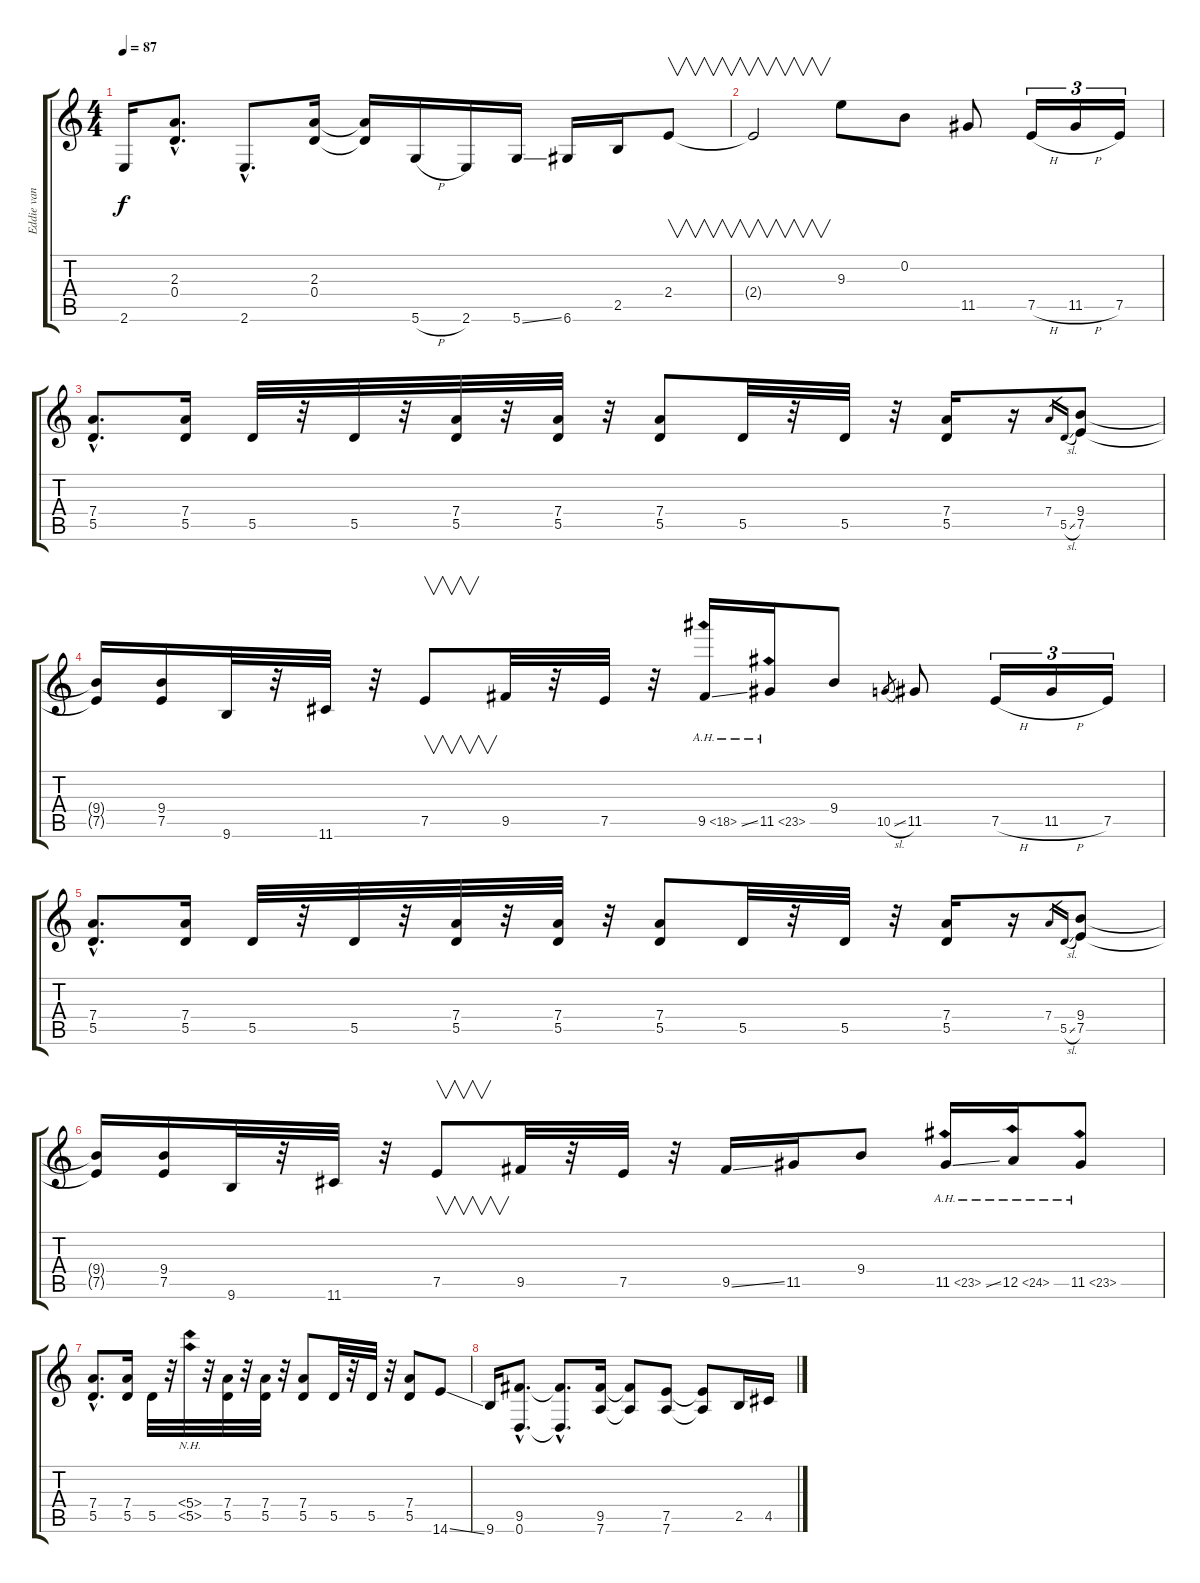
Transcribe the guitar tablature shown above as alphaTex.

\track ("Eddie van Halen (Dropped D Tuning)" "Eddie van ") {instrument distortionguitar}
\staff {score tabs}
\tuning (E4 B3 G3 D3 A2 D2) {hide}
\ts (4 4)
\tempo 87
\clef g2
\ks c
2.6.16{dy f} (2.3{hac} 0.4{hac}).8{d} 2.6{hac}.8{d} (2.3 0.4).16 (2.3{t} 0.4{t}).16 5.6{h}.16 2.6.16 5.6{ss}.16 6.6.16 2.5.16 2.4.8{v} |
2.4{t}.2{v} 9.3.8 0.2.8 11.5.8 7.5{h}.16{tu (3 2)} 11.5{h}.16{tu (3 2)} 7.5.16{tu (3 2)} |
(7.4{hac} 5.5{hac}).8{d} (7.4 5.5).16 5.5.32 r.32 5.5.32 r.32 (7.4 5.5).32 r.32 (7.4 5.5).32 r.32 (7.4 5.5).8 5.5.32 r.32 5.5.32 r.32 (7.4 5.5).16 r.16 7.4.16{gr} 5.5{sl}.16{gr} (9.4 7.5).8 |
(9.4{t} 7.5{t}).16 (9.4 7.5).16 9.6.32 r.32 11.6.32 r.32 7.5.8{v} 9.5.32 r.32 7.5.32 r.32 9.5{ah 9 ss}.16 11.5{ah 12}.16 9.4.8 10.5{sl}.8{gr} 11.5.8 7.5{h}.16{tu (3 2)} 11.5{h}.16{tu (3 2)} 7.5.16{tu (3 2)} |
(7.4{hac} 5.5{hac}).8{d} (7.4 5.5).16 5.5.32 r.32 5.5.32 r.32 (7.4 5.5).32 r.32 (7.4 5.5).32 r.32 (7.4 5.5).8 5.5.32 r.32 5.5.32 r.32 (7.4 5.5).16 r.16 7.4.16{gr} 5.5{sl}.16{gr} (9.4 7.5).8 |
(9.4{t} 7.5{t}).16 (9.4 7.5).16 9.6.32 r.32 11.6.32 r.32 7.5.8{v} 9.5.32 r.32 7.5.32 r.32 9.5{ss}.16 11.5.16 9.4.8 11.5{ah 12 ss}.16 12.5{ah 12}.16 11.5{ah 12}.8 |
(7.4{hac} 5.5{hac}).8{d} (7.4 5.5).16 5.5.32 r.32 (5.4{nh} 5.5{nh}).32 r.32 (7.4 5.5).32 r.32 (7.4 5.5).32 r.32 (7.4 5.5).8 5.5.32 r.32 5.5.32 r.32 (7.4 5.5).8 14.6{ss}.8 |
9.6.16 (9.5{hac} 0.6{hac}).8{d} (9.5{hac t} 0.6{hac t}).8{d} (9.5 7.6).16 (9.5{t} 7.6{t}).8 (7.5 7.6).8 (7.5{t} 7.6{t}).8 2.5.16 4.5.16
